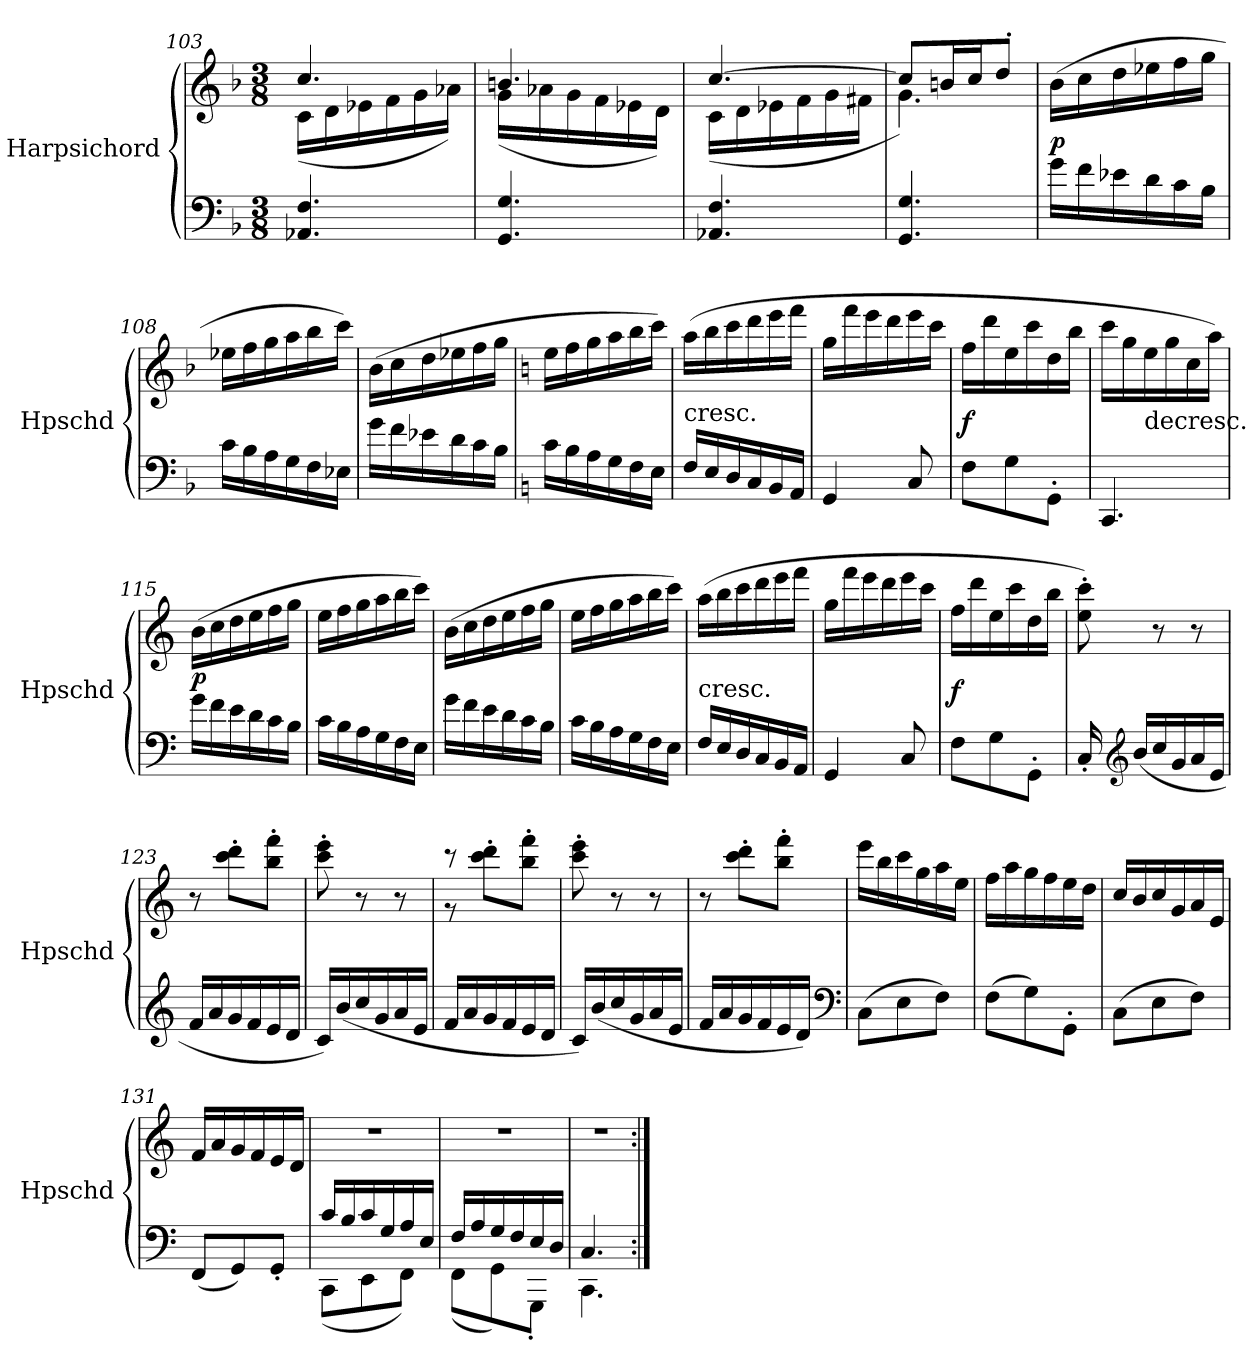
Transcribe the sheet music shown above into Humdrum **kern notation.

**kern	**kern	**dynam
*part1	*part1	*part1
*staff2	*staff1	*staff1/2
*I"Harpsichord	*	*
*I'Hpschd	*	*
*clefF4	*clefG2	*
*k[b-]	*k[b-]	*
*M3/8	*M3/8	*
=103	=103	=103
*	*^	*
4.AA-X/ 4.F/	4.cc/	(16c\LL	.
.	.	16d\	.
.	.	16e-X\	.
.	.	16f\	.
.	.	16g\	.
.	.	16a-X\JJ)	.
=104	=104	=104	=104
4.GG/ 4.G/	4.bn/	(16g\LL	.
.	.	16a-X\	.
.	.	16g\	.
.	.	16f\	.
.	.	16e-X\	.
.	.	16d\JJ)	.
=105	=105	=105	=105
4.AA-X/ 4.F/	[4.cc/	(16c\LL	.
.	.	16d\	.
.	.	16e-X\	.
.	.	16f\	.
.	.	16g\	.
.	.	16f#X\JJ	.
=106	=106	=106	=106
4.GG/ 4.G/	8cc/L]	4.g\)	.
.	16bn/L	.	.
.	16cc/J	.	.
.	8dd'/J	.	.
*	*v	*v	*
=107	=107	=107
16g\LL	(16b-\LL	p
16f\	16cc\	.
16e-X\	16dd\	.
16d\	16ee-X\	.
16c\	16ff\	.
16B-\JJ	16gg\JJ	.
=108	=108	=108
16c\LL	16ee-X\LL	.
16B-\	16ff\	.
16A\	16gg\	.
16G\	16aa\	.
16F\	16bb-\	.
16E-X\JJ	16ccc\JJ)	.
=109	=109	=109
16g\LL	(16b-\LL	.
16f\	16cc\	.
16e-X\	16dd\	.
16d\	16ee-X\	.
16c\	16ff\	.
16B-\JJ	16gg\JJ	.
=110	=110	=110
*k[]	*k[]	*
16c\LL	16ee\LL	.
16B\	16ff\	.
16A\	16gg\	.
16G\	16aa\	.
16F\	16bb\	.
16E\JJ	16ccc\JJ)	.
=111	=111	=111
!	!LO:TX:c:t=cresc.	!
16F/LL	(16aa\LL	.
16E/	16bb\	.
16D/	16ccc\	.
16C/	16ddd\	.
16BB/	16eee\	.
16AA/JJ	16fff\JJ	.
=112	=112	=112
4GG/	16gg\LL	.
.	16fff\	.
.	16eee\	.
.	16ddd\	.
8C/	16eee\	.
.	16ccc\JJ	.
=113	=113	=113
8F\L	16ff\LL	f
.	16ddd\	.
8G\	16ee\	.
.	16ccc\	.
8GG'\J	16dd\	.
.	16bb\JJ	.
=114	=114	=114
4.CC/	16ccc\LL	.
.	16gg\	.
!	!LO:TX:c:t=decresc.	!
.	16ee\	.
.	16gg\	.
.	16cc\	.
.	16aa\JJ)	.
=115	=115	=115
16g\LL	(16b\LL	p
16f\	16cc\	.
16e\	16dd\	.
16d\	16ee\	.
16c\	16ff\	.
16B\JJ	16gg\JJ	.
=116	=116	=116
16c\LL	16ee\LL	.
16B\	16ff\	.
16A\	16gg\	.
16G\	16aa\	.
16F\	16bb\	.
16E\JJ	16ccc\JJ)	.
=117	=117	=117
16g\LL	(16b\LL	.
16f\	16cc\	.
16e\	16dd\	.
16d\	16ee\	.
16c\	16ff\	.
16B\JJ	16gg\JJ	.
=118	=118	=118
16c\LL	16ee\LL	.
16B\	16ff\	.
16A\	16gg\	.
16G\	16aa\	.
16F\	16bb\	.
16E\JJ	16ccc\JJ)	.
=119	=119	=119
!	!LO:TX:c:t=cresc.	!
16F/LL	(16aa\LL	.
16E/	16bb\	.
16D/	16ccc\	.
16C/	16ddd\	.
16BB/	16eee\	.
16AA/JJ	16fff\JJ	.
=120	=120	=120
4GG/	16gg\LL	.
.	16fff\	.
.	16eee\	.
.	16ddd\	.
8C/	16eee\	.
.	16ccc\JJ	.
=121	=121	=121
8F\L	16ff\LL	f
.	16ddd\	.
8G\	16ee\	.
.	16ccc\	.
8GG'\J	16dd\	.
.	16bb\JJ	.
=122	=122	=122
16C'/	8ee'\ 8ccc'\)	.
*clefG2	*	*
(16b/LL	.	.
16cc/	8r	.
16g/	.	.
16a/	8r	.
16e/JJ	.	.
=123	=123	=123
16f/LL	8r	.
16a/	.	.
16g/	8ccc'\ 8ddd'\L	.
16f/	.	.
16e/	8bb'\ 8fff'\J	.
16d/JJ	.	.
=124	=124	=124
16c/LL)	8ccc'\ 8eee'\	.
(16b/	.	.
16cc/	8r	.
16g/	.	.
16a/	8r	.
16e/JJ	.	.
=125	=125	=125
*	*^	*
16f/LL	8r	8r	.
16a/	.	.	.
16g/	8ccc'\ 8ddd'\L	4ryy	.
16f/	.	.	.
16e/	8bb'\ 8fff'\J	.	.
16d/JJ	.	.	.
*	*v	*v	*
=126	=126	=126
16c/LL)	8ccc'\ 8eee'\	.
(16b/	.	.
16cc/	8r	.
16g/	.	.
16a/	8r	.
16e/JJ	.	.
=127	=127	=127
16f/LL	8r	.
16a/	.	.
16g/	8ccc'\ 8ddd'\L	.
16f/	.	.
16e/	8bb'\ 8fff'\J	.
16d/JJ)	.	.
*clefF4	*	*
=128	=128	=128
(8C\L	16eee\LL	.
.	16bb\	.
8E\	16ccc\	.
.	16gg\	.
8F\J)	16aa\	.
.	16ee\JJ	.
=129	=129	=129
(8F\L	16ff\LL	.
.	16aa\	.
8G\)	16gg\	.
.	16ff\	.
8GG'\J	16ee\	.
.	16dd\JJ	.
=130	=130	=130
(8C\L	16cc/LL	.
.	16b/	.
8E\	16cc/	.
.	16g/	.
8F\J)	16a/	.
.	16e/JJ	.
=131	=131	=131
(8FF/L	16f/LL	.
.	16a/	.
8GG/)	16g/	.
.	16f/	.
8GG'/J	16e/	.
.	16d/JJ	.
=132	=132	=132
*^	*	*
16c/LL	(8CC\L	4.r	.
16B/	.	.	.
16c/	8EE\	.	.
16G/	.	.	.
16A/	8FF\J)	.	.
16E/JJ	.	.	.
=133	=133	=133	=133
16F/LL	(8FF\L	4.r	.
16A/	.	.	.
16G/	8GG\)	.	.
16F/	.	.	.
16E/	8GGG'\J	.	.
16D/JJ	.	.	.
=134	=134	=134	=134
4.C/	4.CC\	4.r	.
*v	*v	*	*
=:|!	=:|!	=:|!
*-	*-	*-
